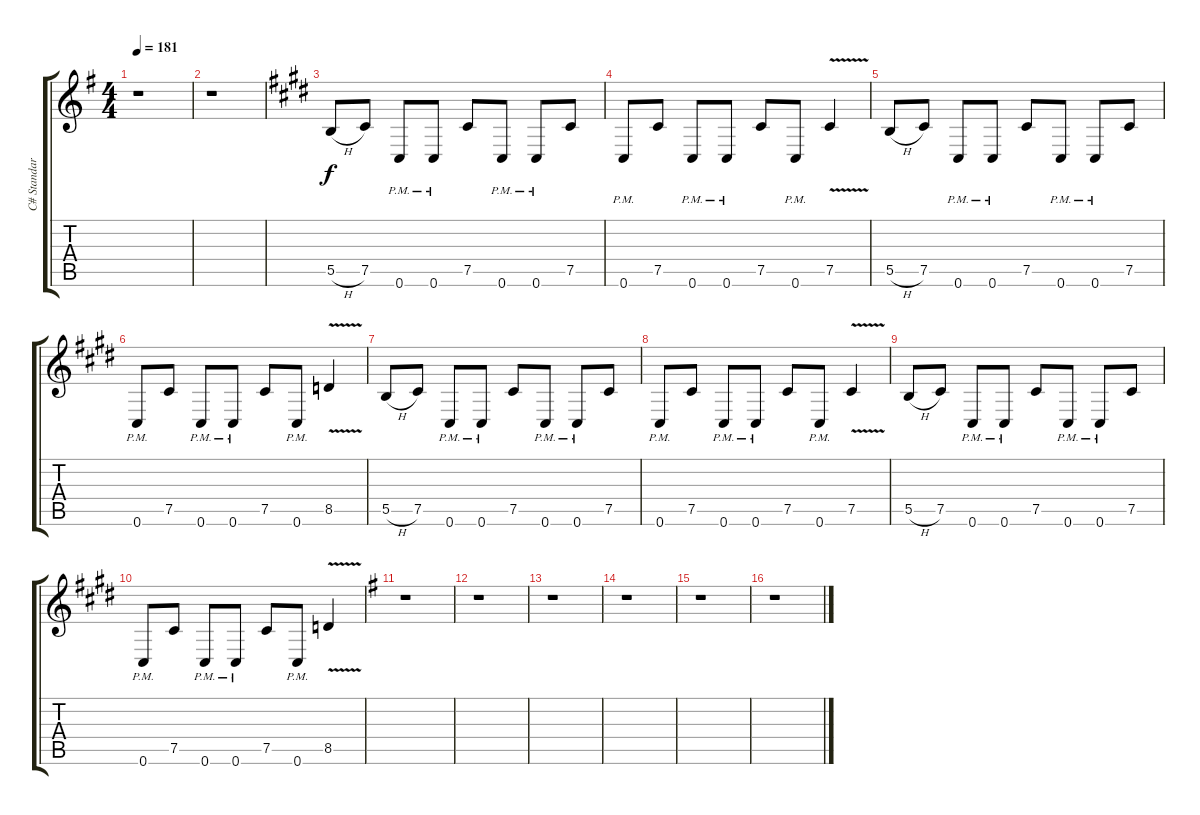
\track ("C# Standard Tuning Distortion" "C# Standar") {instrument distortionguitar}
\staff {score tabs}
\tuning (Db4 Ab3 E3 B2 Gb2 Db2) {hide}
\ts (4 4)
\tempo 181
\clef g2
\ks g
r.1{dy f} |
r.1 |
\ks e
5.5{h}.8 7.5.8 0.6{pm}.8 0.6{pm}.8 7.5.8 0.6{pm}.8 0.6{pm}.8 7.5.8 |
0.6{pm}.8 7.5.8 0.6{pm}.8 0.6{pm}.8 7.5.8 0.6{pm}.8 7.5{v}.4 |
5.5{h}.8 7.5.8 0.6{pm}.8 0.6{pm}.8 7.5.8 0.6{pm}.8 0.6{pm}.8 7.5.8 |
0.6{pm}.8 7.5.8 0.6{pm}.8 0.6{pm}.8 7.5.8 0.6{pm}.8 8.5{v}.4 |
5.5{h}.8 7.5.8 0.6{pm}.8 0.6{pm}.8 7.5.8 0.6{pm}.8 0.6{pm}.8 7.5.8 |
0.6{pm}.8 7.5.8 0.6{pm}.8 0.6{pm}.8 7.5.8 0.6{pm}.8 7.5{v}.4 |
5.5{h}.8 7.5.8 0.6{pm}.8 0.6{pm}.8 7.5.8 0.6{pm}.8 0.6{pm}.8 7.5.8 |
0.6{pm}.8 7.5.8 0.6{pm}.8 0.6{pm}.8 7.5.8 0.6{pm}.8 8.5{v}.4 |
\ks g
r.1 |
r.1 |
r.1 |
r.1 |
r.1 |
r.1
